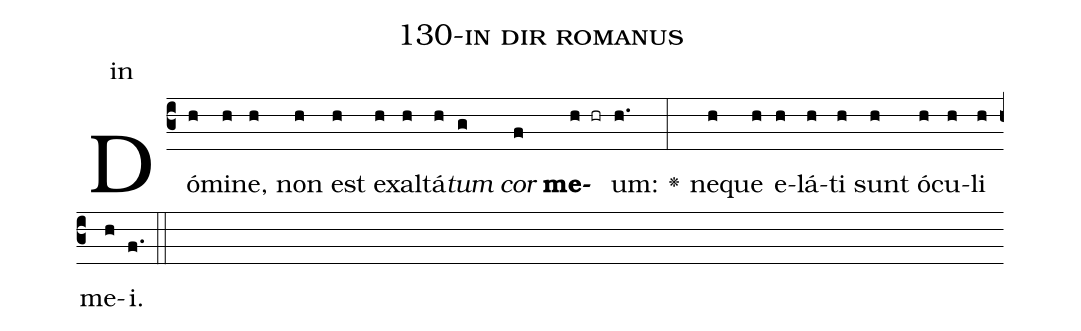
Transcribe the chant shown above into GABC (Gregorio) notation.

name: 130-in dir romanus;
annotation: in;
%%
(c3)Dó(h)mi(h)ne,(h) non(h) est(h) ex(h)al(h)tá(h)<i>tum</i>(g) <i>cor</i>(f) <b>me</b>(h hr)um:(h.) <v>\greheightstar</v>(:) ne(h)que(h) e(h)lá(h)ti(h) sunt(h) ó(h)cu(h)li(h) me(h)i.(f.) (::)


%E(h) u(h) o(h) u(h) a(h) e.(f.) (::)
